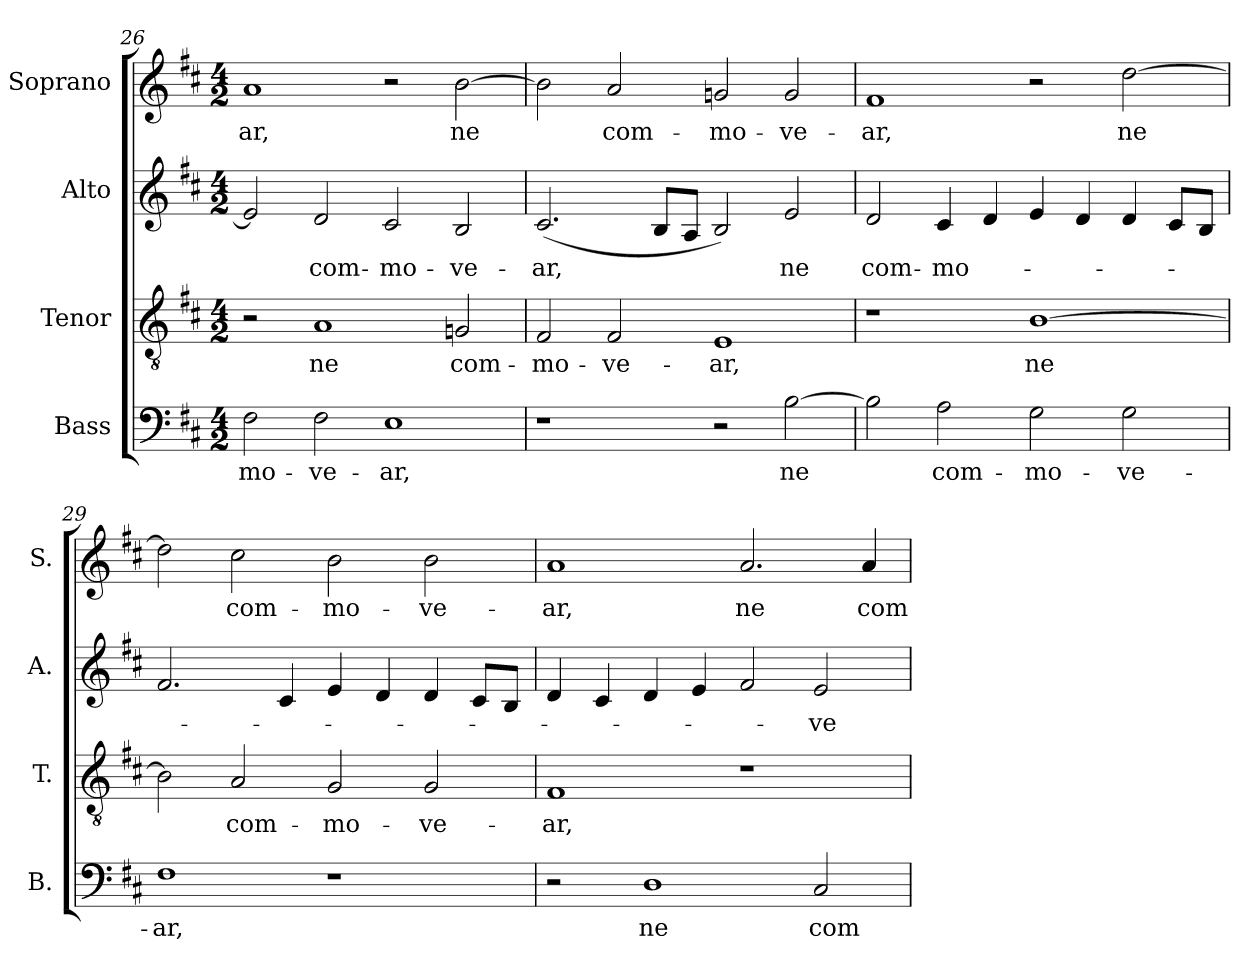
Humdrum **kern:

**kern	**text	**kern	**text	**kern	**text	**kern	**text
*part4	*part4	*part3	*part3	*part2	*part2	*part1	*part1
*staff4	*staff4	*staff3	*staff3	*staff2	*staff2	*staff1	*staff1
*I"Bass	*	*I"Tenor	*	*I"Alto	*	*I"Soprano	*
*I'B.	*	*I'T.	*	*I'A.	*	*I'S.	*
*clefF4	*	*clefGv2	*	*clefG2	*	*clefG2	*
*	*	*ITrd7c12	*	*	*	*	*
*k[f#c#]	*	*k[f#c#]	*	*k[f#c#]	*	*k[f#c#]	*
*D:	*	*D:	*	*D:	*	*D:	*
*M4/2	*	*M4/2	*	*M4/2	*	*M4/2	*
=26	=26	=26	=26	=26	=26	=26	=26
!	!LO:LY:b:color=#000000	!	!	!	!	!	!
!	!	!	!	!	!	!	!LO:LY:b:color=#000000
2F#i\	-mo-	2r	.	2ei/]	.	1ai	-ar,
!	!LO:LY:b:color=#000000	!	!	!	!	!	!
!	!	!	!LO:LY:b:color=#000000	!	!	!	!
!	!	!	!	!	!LO:LY:b:color=#000000	!	!
2F#i\	-ve-	1AAi	ne	2di/	com-	.	.
!	!LO:LY:b:color=#000000	!	!	!	!	!	!
!	!	!	!	!	!LO:LY:b:color=#000000	!	!
1Ei	-ar,	.	.	2c#i/	-mo-	2r	.
!	!	!	!LO:LY:b:color=#000000	!	!	!	!
!	!	!	!	!	!LO:LY:b:color=#000000	!	!
!	!	!	!	!	!	!	!LO:LY:b:color=#000000
.	.	2GGni/	com-	2Bi/	-ve-	[2bi\	ne
=27	=27	=27	=27	=27	=27	=27	=27
!	!	!	!LO:LY:b:color=#000000	!	!	!	!
!	!	!	!	!	!LO:LY:b:color=#000000	!	!
1r	.	2FF#i/	-mo-	(2.c#i/	-ar,	2bi\]	.
!	!	!	!LO:LY:b:color=#000000	!	!	!	!
!	!	!	!	!	!	!	!LO:LY:b:color=#000000
.	.	2FF#i/	-ve-	.	.	2ai/	com-
.	.	.	.	8Bi/L	.	.	.
.	.	.	.	8Ai/J	.	.	.
!	!	!	!LO:LY:b:color=#000000	!	!	!	!
!	!	!	!	!	!	!	!LO:LY:b:color=#000000
2r	.	1EEi	-ar,	2Bi/)	.	2gni/	-mo-
!	!LO:LY:b:color=#000000	!	!	!	!	!	!
!	!	!	!	!	!LO:LY:b:color=#000000	!	!
!	!	!	!	!	!	!	!LO:LY:b:color=#000000
[2Bi\	ne	.	.	2ei/	ne	2gi/	-ve-
=28	=28	=28	=28	=28	=28	=28	=28
!	!	!	!	!	!LO:LY:b:color=#000000	!	!
!	!	!	!	!	!	!	!LO:LY:b:color=#000000
2Bi\]	.	1r	.	2di/	com-	1f#i	-ar,
!	!LO:LY:b:color=#000000	!	!	!	!	!	!
!	!	!	!	!	!LO:LY:b:color=#000000	!	!
2Ai\	com-	.	.	4c#i/	-mo-	.	.
.	.	.	.	4di/	.	.	.
!	!LO:LY:b:color=#000000	!	!	!	!	!	!
!	!	!	!LO:LY:b:color=#000000	!	!	!	!
2Gi\	-mo-	[1BBi	ne	4ei/	.	2r	.
.	.	.	.	4di/	.	.	.
!	!LO:LY:b:color=#000000	!	!	!	!	!	!
!	!	!	!	!	!	!	!LO:LY:b:color=#000000
2Gi\	-ve-	.	.	4di/	.	[2ddi\	ne
.	.	.	.	8c#i/L	.	.	.
.	.	.	.	8Bi/J	.	.	.
=29	=29	=29	=29	=29	=29	=29	=29
!	!LO:LY:b:color=#000000	!	!	!	!	!	!
1F#i	-ar,	2BBi\]	.	2.f#i/	.	2ddi\]	.
!	!	!	!LO:LY:b:color=#000000	!	!	!	!
!	!	!	!	!	!	!	!LO:LY:b:color=#000000
.	.	2AAi/	com-	.	.	2cc#i\	com-
.	.	.	.	4c#i/	.	.	.
!	!	!	!LO:LY:b:color=#000000	!	!	!	!
!	!	!	!	!	!	!	!LO:LY:b:color=#000000
1r	.	2GGi/	-mo-	4ei/	.	2bi\	-mo-
.	.	.	.	4di/	.	.	.
!	!	!	!LO:LY:b:color=#000000	!	!	!	!
!	!	!	!	!	!	!	!LO:LY:b:color=#000000
.	.	2GGi/	-ve-	4di/	.	2bi\	-ve-
.	.	.	.	8c#i/L	.	.	.
.	.	.	.	8Bi/J	.	.	.
!!LO:PB:g=z
=30	=30	=30	=30	=30	=30	=30	=30
!	!	!	!LO:LY:b:color=#000000	!	!	!	!
!	!	!	!	!	!	!	!LO:LY:b:color=#000000
2r	.	1FF#i	-ar,	4di/	.	1ai	-ar,
.	.	.	.	4c#i/	.	.	.
!	!LO:LY:b:color=#000000	!	!	!	!	!	!
1Di	ne	.	.	4di/	.	.	.
.	.	.	.	4ei/	.	.	.
!	!	!	!	!	!	!	!LO:LY:b:color=#000000
.	.	1r	.	2f#i/	.	2.ai/	ne
!	!LO:LY:b:color=#000000	!	!	!	!	!	!
!	!	!	!	!	!LO:LY:b:color=#000000	!	!
2C#i/	com-	.	.	2ei/	-ve-	.	.
!	!	!	!	!	!	!	!LO:LY:b:color=#000000
.	.	.	.	.	.	4ai/	com-
=	=	=	=	=	=	=	=
*-	*-	*-	*-	*-	*-	*-	*-
